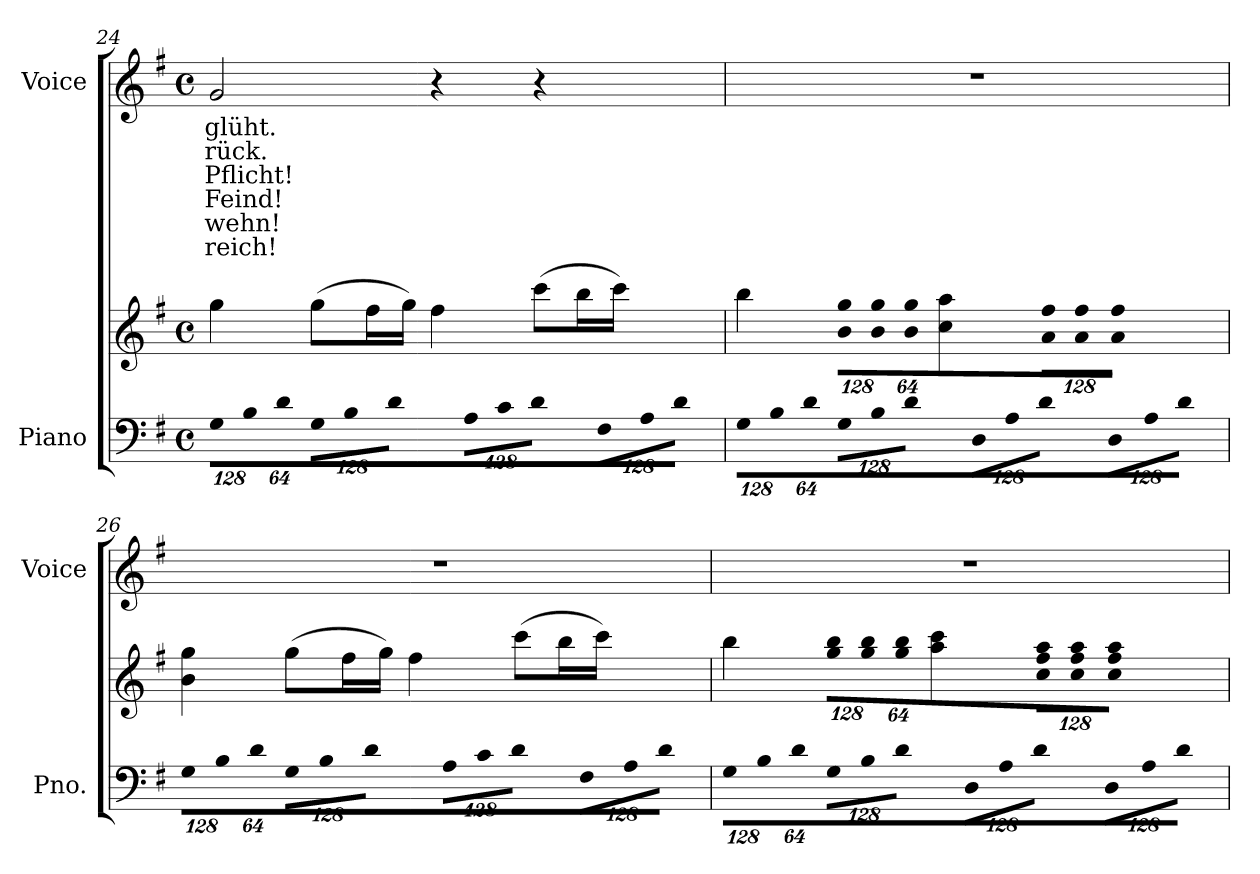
**kern	**kern	**kern	**text	**text	**text	**text	**text	**text
*part2	*part2	*part1	*part1	*part1	*part1	*part1	*part1	*part1
*staff3	*staff2	*staff1	*staff1	*staff1	*staff1	*staff1	*staff1	*staff1
*I"Piano	*	*I"Voice	*	*	*	*	*	*
*I'Pno.	*	*I'Voice	*	*	*	*	*	*
!!LO:LB:g=z
*clefF4	*clefG2	*clefG2	*	*	*	*	*	*
*k[f#]	*k[f#]	*k[f#]	*	*	*	*	*	*
*G:	*G:	*G:	*	*	*	*	*	*
*M4/4	*M4/4	*M4/4	*	*	*	*	*	*
*met(c)	*met(c)	*met(c)	*	*	*	*	*	*
*Xbrackettup	*	*	*	*	*	*	*	*
=24	=24	=24	=24	=24	=24	=24	=24	=24
!LO:N:vis=8	!	!	!	!	!	!	!	!
!	!	!	!LO:LY:b:color=#000000	!LO:LY:b:color=#000000	!LO:LY:b:color=#000000	!LO:LY:b:color=#000000	!LO:LY:b:color=#000000	!LO:LY:b:color=#000000
1024%85Gi\L	4ggi\	2gi/	glüht.	-rück.	Pflicht!	Feind!	wehn!	-reich!
!LO:N:vis=8	!	!	!	!	!	!	!	!
1024%85Bi\	.	.	.	.	.	.	.	.
!LO:N:vis=8	!	!	!	!	!	!	!	!
512%43di\J	.	.	.	.	.	.	.	.
!LO:N:vis=8	!	!	!	!	!	!	!	!
1024%85Gi\L	(8ggi\L	.	.	.	.	.	.	.
!LO:N:vis=8	!	!	!	!	!	!	!	!
1024%85Bi\	.	.	.	.	.	.	.	.
.	16ff#i\L	.	.	.	.	.	.	.
!LO:N:vis=8	!	!	!	!	!	!	!	!
512%43di\J	.	.	.	.	.	.	.	.
.	16ggi\JJ)	.	.	.	.	.	.	.
!LO:N:vis=8	!	!	!	!	!	!	!	!
1024%85Ai\L	4ff#i\	4r	.	.	.	.	.	.
!LO:N:vis=8	!	!	!	!	!	!	!	!
1024%85ci\	.	.	.	.	.	.	.	.
!LO:N:vis=8	!	!	!	!	!	!	!	!
512%43di\J	.	.	.	.	.	.	.	.
!LO:N:vis=8	!	!	!	!	!	!	!	!
1024%85F#i\L	(8ccci\L	4r	.	.	.	.	.	.
!LO:N:vis=8	!	!	!	!	!	!	!	!
1024%85Ai\	.	.	.	.	.	.	.	.
.	16bbi\L	.	.	.	.	.	.	.
!LO:N:vis=8	!	!	!	!	!	!	!	!
512%43di\J	.	.	.	.	.	.	.	.
.	16ccci\JJ)	.	.	.	.	.	.	.
=25	=25	=25	=25	=25	=25	=25	=25	=25
!LO:N:vis=8	!	!	!	!	!	!	!	!
1024%85Gi\L	4bbi\	1r	.	.	.	.	.	.
!LO:N:vis=8	!	!	!	!	!	!	!	!
1024%85Bi\	.	.	.	.	.	.	.	.
!LO:N:vis=8	!	!	!	!	!	!	!	!
512%43di\J	.	.	.	.	.	.	.	.
!LO:N:vis=8	!	!	!	!	!	!	!	!
*	*Xbrackettup	*	*	*	*	*	*	*
!	!LO:N:vis=8	!	!	!	!	!	!	!
1024%85Gi\L	1024%85bi\ 1024%85ggiL	.	.	.	.	.	.	.
!LO:N:vis=8	!LO:N:vis=8	!	!	!	!	!	!	!
1024%85Bi\	1024%85bi\ 1024%85ggi	.	.	.	.	.	.	.
!LO:N:vis=8	!LO:N:vis=8	!	!	!	!	!	!	!
512%43di\J	512%43bi\ 512%43ggiJ	.	.	.	.	.	.	.
!LO:N:vis=8	!	!	!	!	!	!	!	!
1024%85Di\L	4cci\ 4aai	.	.	.	.	.	.	.
!LO:N:vis=8	!	!	!	!	!	!	!	!
1024%85Ai\	.	.	.	.	.	.	.	.
!LO:N:vis=8	!	!	!	!	!	!	!	!
512%43di\J	.	.	.	.	.	.	.	.
!LO:N:vis=8	!LO:N:vis=8	!	!	!	!	!	!	!
1024%85Di\L	1024%85ai\ 1024%85ff#iL	.	.	.	.	.	.	.
!LO:N:vis=8	!LO:N:vis=8	!	!	!	!	!	!	!
1024%85Ai\	1024%85ai\ 1024%85ff#i	.	.	.	.	.	.	.
!LO:N:vis=8	!LO:N:vis=8	!	!	!	!	!	!	!
512%43di\J	512%43ai\ 512%43ff#iJ	.	.	.	.	.	.	.
!!LO:LB:g=z
=26	=26	=26	=26	=26	=26	=26	=26	=26
!LO:N:vis=8	!	!	!	!	!	!	!	!
1024%85Gi\L	4bi\ 4ggi	1r	.	.	.	.	.	.
!LO:N:vis=8	!	!	!	!	!	!	!	!
1024%85Bi\	.	.	.	.	.	.	.	.
!LO:N:vis=8	!	!	!	!	!	!	!	!
512%43di\J	.	.	.	.	.	.	.	.
!LO:N:vis=8	!	!	!	!	!	!	!	!
1024%85Gi\L	(8ggi\L	.	.	.	.	.	.	.
!LO:N:vis=8	!	!	!	!	!	!	!	!
1024%85Bi\	.	.	.	.	.	.	.	.
.	16ff#i\L	.	.	.	.	.	.	.
!LO:N:vis=8	!	!	!	!	!	!	!	!
512%43di\J	.	.	.	.	.	.	.	.
.	16ggi\JJ)	.	.	.	.	.	.	.
!LO:N:vis=8	!	!	!	!	!	!	!	!
1024%85Ai\L	4ff#i\	.	.	.	.	.	.	.
!LO:N:vis=8	!	!	!	!	!	!	!	!
1024%85ci\	.	.	.	.	.	.	.	.
!LO:N:vis=8	!	!	!	!	!	!	!	!
512%43di\J	.	.	.	.	.	.	.	.
!LO:N:vis=8	!	!	!	!	!	!	!	!
1024%85F#i\L	(8ccci\L	.	.	.	.	.	.	.
!LO:N:vis=8	!	!	!	!	!	!	!	!
1024%85Ai\	.	.	.	.	.	.	.	.
.	16bbi\L	.	.	.	.	.	.	.
!LO:N:vis=8	!	!	!	!	!	!	!	!
512%43di\J	.	.	.	.	.	.	.	.
.	16ccci\JJ)	.	.	.	.	.	.	.
=27	=27	=27	=27	=27	=27	=27	=27	=27
!LO:N:vis=8	!	!	!	!	!	!	!	!
1024%85Gi\L	4bbi\	1r	.	.	.	.	.	.
!LO:N:vis=8	!	!	!	!	!	!	!	!
1024%85Bi\	.	.	.	.	.	.	.	.
!LO:N:vis=8	!	!	!	!	!	!	!	!
512%43di\J	.	.	.	.	.	.	.	.
!LO:N:vis=8	!LO:N:vis=8	!	!	!	!	!	!	!
1024%85Gi\L	1024%85ggi\ 1024%85bbiL	.	.	.	.	.	.	.
!LO:N:vis=8	!LO:N:vis=8	!	!	!	!	!	!	!
1024%85Bi\	1024%85ggi\ 1024%85bbi	.	.	.	.	.	.	.
!LO:N:vis=8	!LO:N:vis=8	!	!	!	!	!	!	!
512%43di\J	512%43ggi\ 512%43bbiJ	.	.	.	.	.	.	.
!LO:N:vis=8	!	!	!	!	!	!	!	!
1024%85Di\L	4aai\ 4ccci	.	.	.	.	.	.	.
!LO:N:vis=8	!	!	!	!	!	!	!	!
1024%85Ai\	.	.	.	.	.	.	.	.
!LO:N:vis=8	!	!	!	!	!	!	!	!
512%43di\J	.	.	.	.	.	.	.	.
!LO:N:vis=8	!LO:N:vis=8	!	!	!	!	!	!	!
1024%85Di\L	1024%85cci\ 1024%85ff#i 1024%85aaiL	.	.	.	.	.	.	.
!LO:N:vis=8	!LO:N:vis=8	!	!	!	!	!	!	!
1024%85Ai\	1024%85cci\ 1024%85ff#i 1024%85aai	.	.	.	.	.	.	.
!LO:N:vis=8	!LO:N:vis=8	!	!	!	!	!	!	!
512%43di\J	512%43cci\ 512%43ff#i 512%43aaiJ	.	.	.	.	.	.	.
=	=	=	=	=	=	=	=	=
*-	*-	*-	*-	*-	*-	*-	*-	*-
